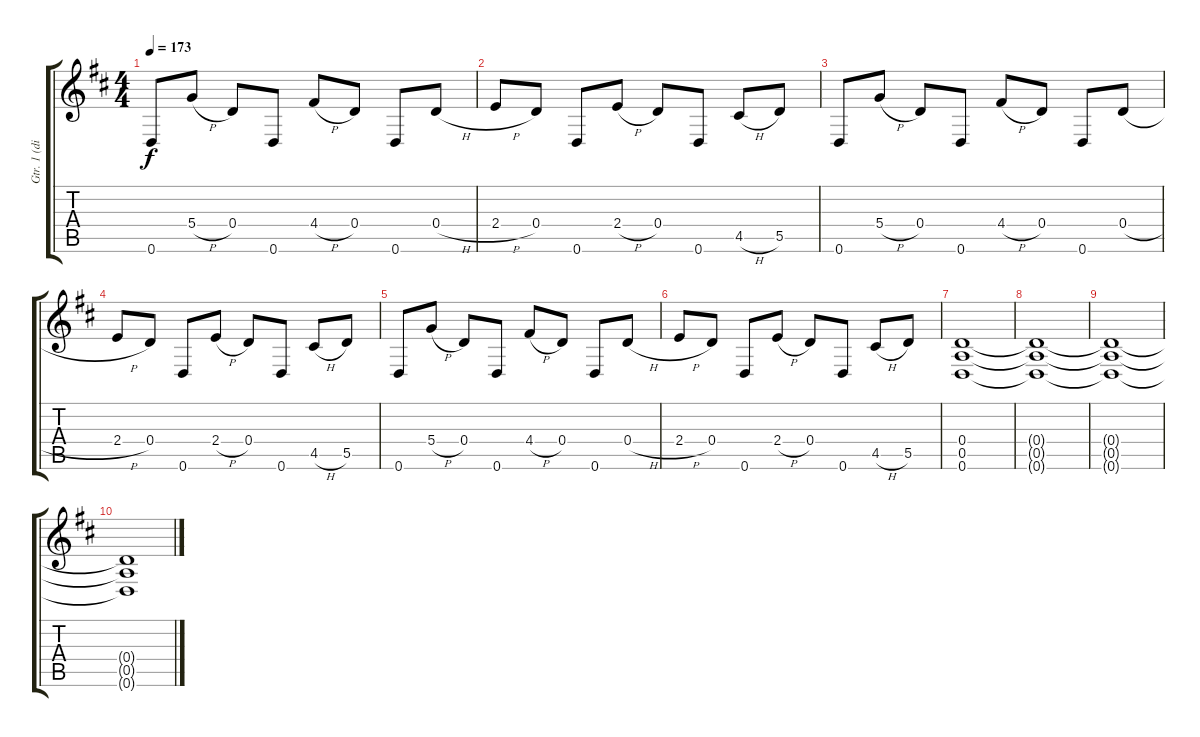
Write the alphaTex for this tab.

\track ("Gtr. 1 (dist.)" "Gtr. 1 (di") {instrument overdrivenguitar}
\staff {score tabs}
\tuning (E4 B3 G3 D3 A2 D2) {hide}
\ts (4 4)
\tempo 173
\clef g2
\ks d
0.6.8{dy f} 5.4{h}.8 0.4.8 0.6.8 4.4{h}.8 0.4.8 0.6.8 0.4{h}.8 |
2.4{h}.8 0.4.8 0.6.8 2.4{h}.8 0.4.8 0.6.8 4.5{h}.8 5.5.8 |
0.6.8 5.4{h}.8 0.4.8 0.6.8 4.4{h}.8 0.4.8 0.6.8 0.4{h}.8 |
2.4{h}.8 0.4.8 0.6.8 2.4{h}.8 0.4.8 0.6.8 4.5{h}.8 5.5.8 |
0.6.8 5.4{h}.8 0.4.8 0.6.8 4.4{h}.8 0.4.8 0.6.8 0.4{h}.8 |
2.4{h}.8 0.4.8 0.6.8 2.4{h}.8 0.4.8 0.6.8 4.5{h}.8 5.5.8 |
(0.4 0.5 0.6).1 |
(0.4{t} 0.5{t} 0.6{t}).1 |
(0.4{t} 0.5{t} 0.6{t}).1 |
(0.4{t} 0.5{t} 0.6{t}).1
